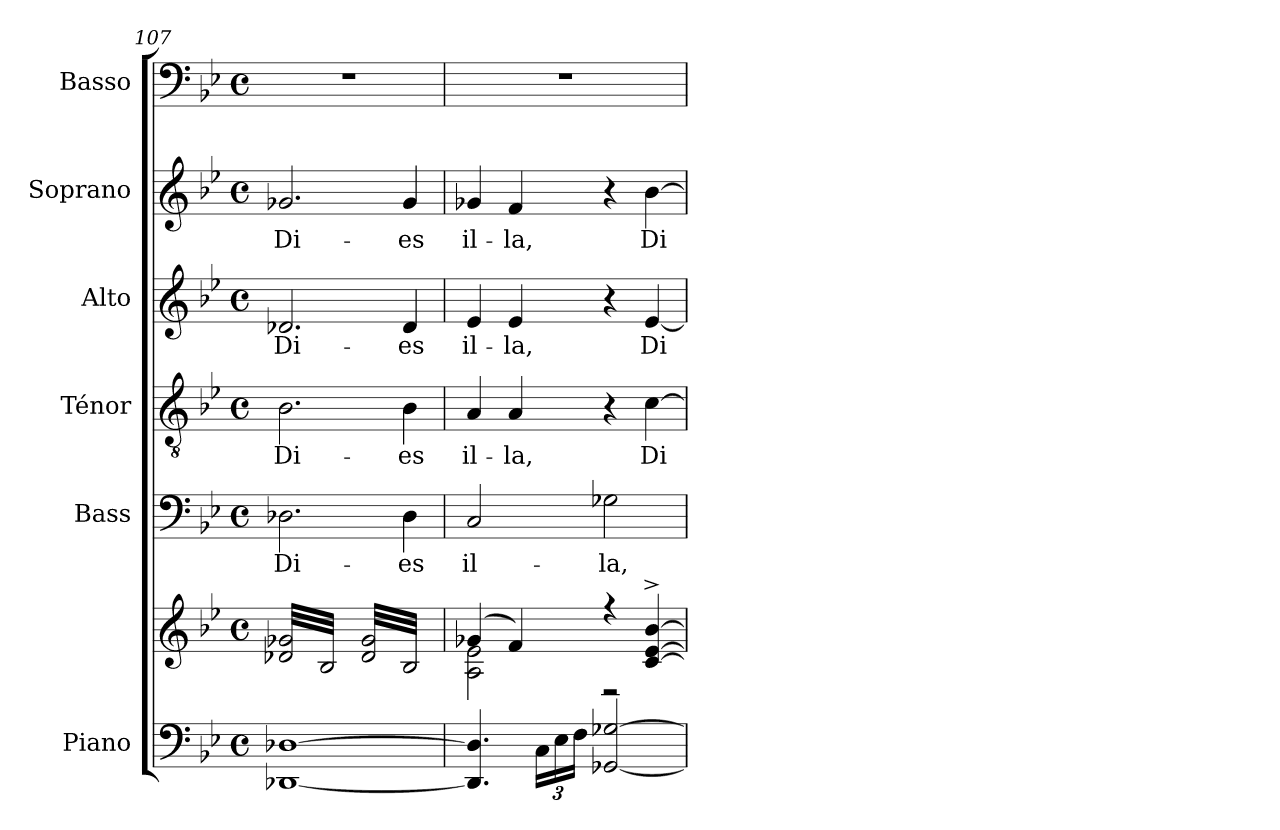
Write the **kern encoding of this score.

**kern	**kern	**kern	**text	**kern	**text	**kern	**text	**kern	**text	**kern
*part6	*part6	*part5	*part5	*part4	*part4	*part3	*part3	*part2	*part2	*part1
*staff7	*staff6	*staff5	*staff5	*staff4	*staff4	*staff3	*staff3	*staff2	*staff2	*staff1
*I"Piano	*	*I"Bass	*	*I"Ténor	*	*I"Alto	*	*I"Soprano	*	*I"Basso
*I'Pno.	*	*I'B.	*	*I'T.	*	*I'A.	*	*I'S.	*	*I'B
!!LO:LB:g=z
*clefF4	*clefG2	*clefF4	*	*clefGv2	*	*clefG2	*	*clefG2	*	*clefF4
*k[b-e-]	*k[b-e-]	*k[b-e-]	*	*k[b-e-]	*	*k[b-e-]	*	*k[b-e-]	*	*k[b-e-]
*M4/4	*M4/4	*M4/4	*	*M4/4	*	*M4/4	*	*M4/4	*	*M4/4
*met(c)	*met(c)	*met(c)	*	*met(c)	*	*met(c)	*	*met(c)	*	*met(c)
=107	=107	=107	=107	=107	=107	=107	=107	=107	=107	=107
!	!	!	!LO:LY:b	!	!LO:LY:b	!	!LO:LY:b	!	!LO:LY:b	!
*	*tremolo	*	*	*	*	*	*	*	*	*
[1DD-X [1D-X	(<32d-X/ 32g-X/LLL	2.D-X\	Di-	2.B-\	Di-	2.d-X/	Di-	2.g-X/	Di-	1r
.	32B-/)	.	.	.	.	.	.	.	.	.
.	32d-X/ 32g-X/	.	.	.	.	.	.	.	.	.
.	32B-/)	.	.	.	.	.	.	.	.	.
.	32d-X/ 32g-X/	.	.	.	.	.	.	.	.	.
.	32B-/)	.	.	.	.	.	.	.	.	.
.	32d-X/ 32g-X/	.	.	.	.	.	.	.	.	.
.	32B-/)	.	.	.	.	.	.	.	.	.
.	32d-X/ 32g-X/	.	.	.	.	.	.	.	.	.
.	32B-/)	.	.	.	.	.	.	.	.	.
.	32d-X/ 32g-X/	.	.	.	.	.	.	.	.	.
.	32B-/)	.	.	.	.	.	.	.	.	.
.	32d-X/ 32g-X/	.	.	.	.	.	.	.	.	.
.	32B-/)	.	.	.	.	.	.	.	.	.
.	32d-X/ 32g-X/	.	.	.	.	.	.	.	.	.
.	32B-/)JJJ	.	.	.	.	.	.	.	.	.
.	(<32d-/ 32g-/LLL	.	.	.	.	.	.	.	.	.
.	32B-/)	.	.	.	.	.	.	.	.	.
.	32d-/ 32g-/	.	.	.	.	.	.	.	.	.
.	32B-/)	.	.	.	.	.	.	.	.	.
.	32d-/ 32g-/	.	.	.	.	.	.	.	.	.
.	32B-/)	.	.	.	.	.	.	.	.	.
.	32d-/ 32g-/	.	.	.	.	.	.	.	.	.
.	32B-/)	.	.	.	.	.	.	.	.	.
!	!	!	!LO:LY:b	!	!LO:LY:b	!	!LO:LY:b	!	!LO:LY:b	!
.	32d-/ 32g-/	4D-\	-es	4B-\	-es	4d-/	-es	4g-/	-es	.
.	32B-/)	.	.	.	.	.	.	.	.	.
.	32d-/ 32g-/	.	.	.	.	.	.	.	.	.
.	32B-/)	.	.	.	.	.	.	.	.	.
.	32d-/ 32g-/	.	.	.	.	.	.	.	.	.
.	32B-/)	.	.	.	.	.	.	.	.	.
.	32d-/ 32g-/	.	.	.	.	.	.	.	.	.
.	32B-/)JJJ	.	.	.	.	.	.	.	.	.
*	*Xtremolo	*	*	*	*	*	*	*	*	*
=108	=108	=108	=108	=108	=108	=108	=108	=108	=108	=108
*	*^	*	*	*	*	*	*	*	*	*
!	!	!	!	!LO:LY:b	!	!LO:LY:b	!	!LO:LY:b	!	!LO:LY:b	!
4.DD-/] 4.D-/]	(>4g-X/	2A\ 2e-\	2C/	il-	4A/	il-	4e-/	il-	4g-X/	il-	1r
.	.	.	.	.	.	.	.	.	.	.	.
.	.	.	.	.	.	.	.	.	.	.	.
.	.	.	.	.	.	.	.	.	.	.	.
.	.	.	.	.	.	.	.	.	.	.	.
.	.	.	.	.	.	.	.	.	.	.	.
.	.	.	.	.	.	.	.	.	.	.	.
.	.	.	.	.	.	.	.	.	.	.	.
!	!	!	!	!	!	!LO:LY:b	!	!LO:LY:b	!	!LO:LY:b	!
.	4f/)	.	.	.	4A/	-la,	4e-/	-la,	4f/	-la,	.
*Xbrackettup	*	*	*	*	*	*	*	*	*	*	*
24C\LL	.	.	.	.	.	.	.	.	.	.	.
24E-\	.	.	.	.	.	.	.	.	.	.	.
24F\JJ	.	.	.	.	.	.	.	.	.	.	.
!	!	!	!	!LO:LY:b	!	!	!	!	!	!	!
[2GG-X/ [2G-X/	4r	2r	2G-X\	-la,	4r	.	4r	.	4r	.	.
!	!	!	!	!	!	!LO:LY:b	!	!LO:LY:b	!	!LO:LY:b	!
.	[4c/^ [4e-/^ [4b-/^	.	.	.	[4c\	Di-	[4e-/	Di-	[4b-\	Di-	.
*	*v	*v	*	*	*	*	*	*	*	*	*
=	=	=	=	=	=	=	=	=	=	=
*-	*-	*-	*-	*-	*-	*-	*-	*-	*-	*-
